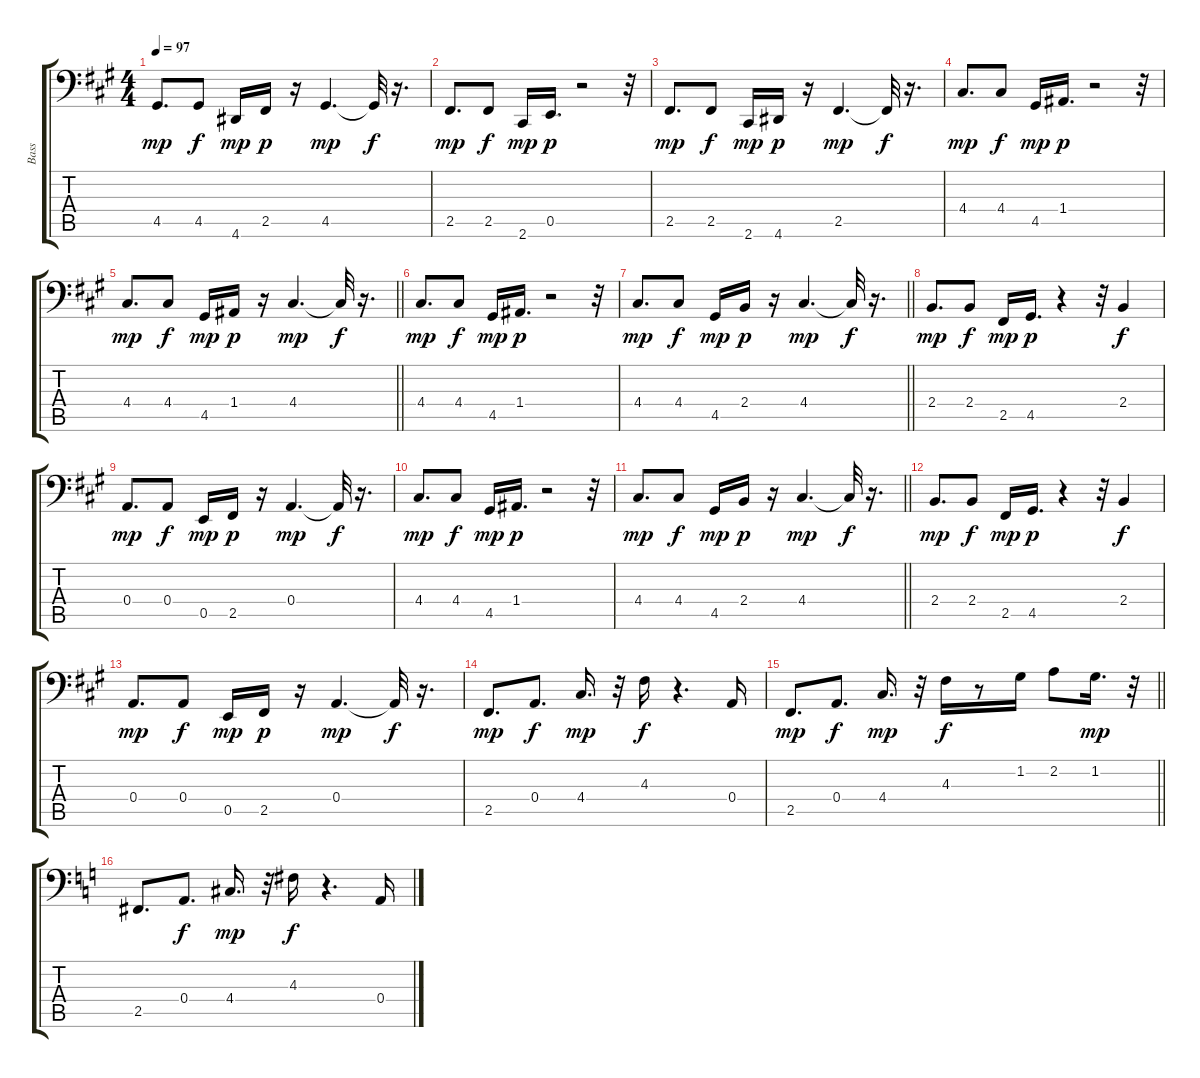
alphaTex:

\track ("Bass" "Bass") {instrument slapbass1}
\staff {score tabs}
\tuning (C3 G2 D2 A1 E1 B0) {hide}
\ts (4 4)
\tempo 97
\clef f4
\ks a
4.5.8{d dy mp} 4.5.8{dy f} 4.6.16{dy mp} 2.5.16{dy p} r.16 4.5.4{d dy mp} 4.5{t}.32{dy f} r.16{d} |
2.5.8{d dy mp} 2.5.8{dy f} 2.6.16{dy mp} 0.5.16{d dy p} r.2 r.32 |
2.5.8{d dy mp} 2.5.8{dy f} 2.6.16{dy mp} 4.6.16{dy p} r.16 2.5.4{d dy mp} 2.5{t}.32{dy f} r.16{d} |
4.4.8{d dy mp} 4.4.8{dy f} 4.5.16{dy mp} 1.4.16{d dy p} r.2 r.32 |
\barLineRight lightlight
4.4.8{d dy mp} 4.4.8{dy f} 4.5.16{dy mp} 1.4.16{dy p} r.16 4.4.4{d dy mp} 4.4{t}.32{dy f} r.16{d} |
4.4.8{d dy mp} 4.4.8{dy f} 4.5.16{dy mp} 1.4.16{d dy p} r.2 r.32 |
\barLineRight lightlight
4.4.8{d dy mp} 4.4.8{dy f} 4.5.16{dy mp} 2.4.16{dy p} r.16 4.4.4{d dy mp} 4.4{t}.32{dy f} r.16{d} |
2.4.8{d dy mp} 2.4.8{dy f} 2.5.16{dy mp} 4.5.16{d dy p} r.4 r.32 2.4.4{dy f} |
0.4.8{d dy mp} 0.4.8{dy f} 0.5.16{dy mp} 2.5.16{dy p} r.16 0.4.4{d dy mp} 0.4{t}.32{dy f} r.16{d} |
4.4.8{d dy mp} 4.4.8{dy f} 4.5.16{dy mp} 1.4.16{d dy p} r.2 r.32 |
\barLineRight lightlight
4.4.8{d dy mp} 4.4.8{dy f} 4.5.16{dy mp} 2.4.16{dy p} r.16 4.4.4{d dy mp} 4.4{t}.32{dy f} r.16{d} |
2.4.8{d dy mp} 2.4.8{dy f} 2.5.16{dy mp} 4.5.16{d dy p} r.4 r.32 2.4.4{dy f} |
0.4.8{d dy mp} 0.4.8{dy f} 0.5.16{dy mp} 2.5.16{dy p} r.16 0.4.4{d dy mp} 0.4{t}.32{dy f} r.16{d} |
2.5.8{d dy mp} 0.4.8{d dy f} 4.4.16{d dy mp} r.32 4.3.16{dy f} r.4{d} 0.4.16 |
\barLineRight lightlight
2.5.8{d dy mp} 0.4.8{d dy f} 4.4.16{d dy mp} r.32 4.3.16{dy f} r.8 1.2.16 2.2.8 1.2.16{d dy mp} r.32 |
\ks c
2.5.8{d} 0.4.8{d dy f} 4.4.16{d dy mp} r.32 4.3.16{dy f} r.4{d} 0.4.16
